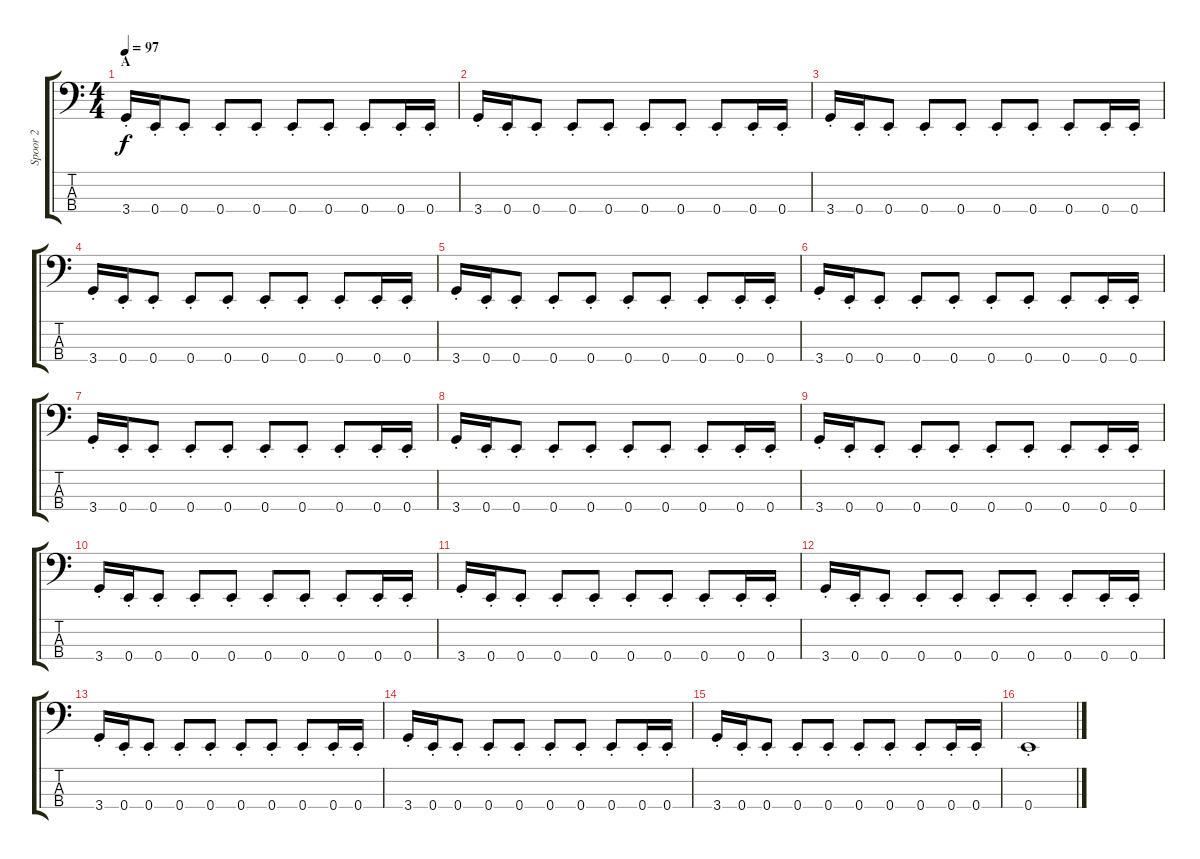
\track ("Spoor 2" "Spoor 2") {instrument slapbass2}
\staff {score tabs}
\tuning (G2 D2 A1 E1) {hide}
\ts (4 4)
\section ("" "A")
\tempo 97
\clef f4
\ks c
3.4{st}.16{dy f instrument slapbass2} 0.4{st}.16 0.4{st}.8 0.4{st}.8 0.4{st}.8 0.4{st}.8 0.4{st}.8 0.4{st}.8 0.4{st}.16 0.4{st}.16 |
3.4{st}.16 0.4{st}.16 0.4{st}.8 0.4{st}.8 0.4{st}.8 0.4{st}.8 0.4{st}.8 0.4{st}.8 0.4{st}.16 0.4{st}.16 |
3.4{st}.16 0.4{st}.16 0.4{st}.8 0.4{st}.8 0.4{st}.8 0.4{st}.8 0.4{st}.8 0.4{st}.8 0.4{st}.16 0.4{st}.16 |
3.4{st}.16 0.4{st}.16 0.4{st}.8 0.4{st}.8 0.4{st}.8 0.4{st}.8 0.4{st}.8 0.4{st}.8 0.4{st}.16 0.4{st}.16 |
3.4{st}.16 0.4{st}.16 0.4{st}.8 0.4{st}.8 0.4{st}.8 0.4{st}.8 0.4{st}.8 0.4{st}.8 0.4{st}.16 0.4{st}.16 |
3.4{st}.16 0.4{st}.16 0.4{st}.8 0.4{st}.8 0.4{st}.8 0.4{st}.8 0.4{st}.8 0.4{st}.8 0.4{st}.16 0.4{st}.16 |
3.4{st}.16 0.4{st}.16 0.4{st}.8 0.4{st}.8 0.4{st}.8 0.4{st}.8 0.4{st}.8 0.4{st}.8 0.4{st}.16 0.4{st}.16 |
3.4{st}.16 0.4{st}.16 0.4{st}.8 0.4{st}.8 0.4{st}.8 0.4{st}.8 0.4{st}.8 0.4{st}.8 0.4{st}.16 0.4{st}.16 |
3.4{st}.16 0.4{st}.16 0.4{st}.8 0.4{st}.8 0.4{st}.8 0.4{st}.8 0.4{st}.8 0.4{st}.8 0.4{st}.16 0.4{st}.16 |
3.4{st}.16 0.4{st}.16 0.4{st}.8 0.4{st}.8 0.4{st}.8 0.4{st}.8 0.4{st}.8 0.4{st}.8 0.4{st}.16 0.4{st}.16 |
3.4{st}.16 0.4{st}.16 0.4{st}.8 0.4{st}.8 0.4{st}.8 0.4{st}.8 0.4{st}.8 0.4{st}.8 0.4{st}.16 0.4{st}.16 |
3.4{st}.16 0.4{st}.16 0.4{st}.8 0.4{st}.8 0.4{st}.8 0.4{st}.8 0.4{st}.8 0.4{st}.8 0.4{st}.16 0.4{st}.16 |
3.4{st}.16 0.4{st}.16 0.4{st}.8 0.4{st}.8 0.4{st}.8 0.4{st}.8 0.4{st}.8 0.4{st}.8 0.4{st}.16 0.4{st}.16 |
3.4{st}.16 0.4{st}.16 0.4{st}.8 0.4{st}.8 0.4{st}.8 0.4{st}.8 0.4{st}.8 0.4{st}.8 0.4{st}.16 0.4{st}.16 |
3.4{st}.16 0.4{st}.16 0.4{st}.8 0.4{st}.8 0.4{st}.8 0.4{st}.8 0.4{st}.8 0.4{st}.8 0.4{st}.16 0.4{st}.16 |
0.4{st}.1
